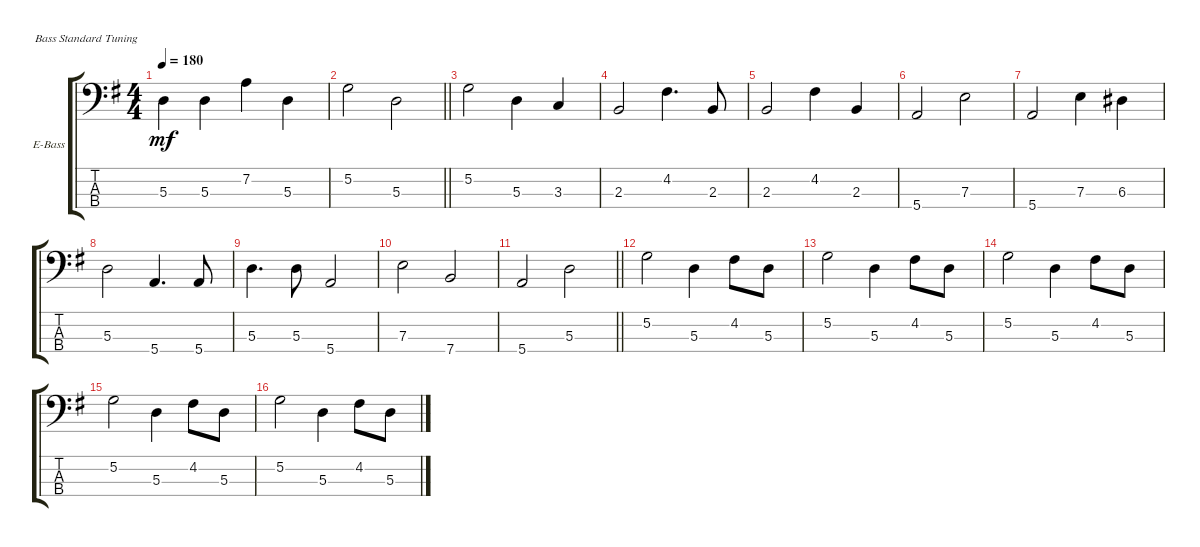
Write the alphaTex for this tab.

\defaultSystemsLayout 4
\bracketExtendMode groupsimilarinstruments
\firstSystemTrackNameOrientation horizontal
\otherSystemsTrackNameOrientation horizontal
\track ("Bass Paul" "E-Bass") {instrument electricbassfinger}
\staff {score tabs}
\tuning (G2 D2 A1 E1)
\ts (4 4)
\tempo 180
\clef f4
\ks g
5.3.4{dy mf} 5.3.4 7.2.4 5.3.4 |
\barLineRight lightlight
5.2.2 5.3.2 |
5.2.2 5.3.4 3.3.4 |
2.3.2 4.2.4{d} 2.3.8 |
2.3.2 4.2.4 2.3.4 |
5.4.2 7.3.2 |
5.4.2 7.3.4 6.3.4 |
5.3.2 5.4.4{d} 5.4.8 |
5.3.4{d} 5.3.8 5.4.2 |
7.3.2 7.4.2 |
\barLineRight lightlight
5.4.2 5.3.2 |
5.2.2 5.3.4 4.2.8 5.3.8 |
5.2.2 5.3.4 4.2.8 5.3.8 |
5.2.2 5.3.4 4.2.8 5.3.8 |
5.2.2 5.3.4 4.2.8 5.3.8 |
5.2.2 5.3.4 4.2.8 5.3.8
